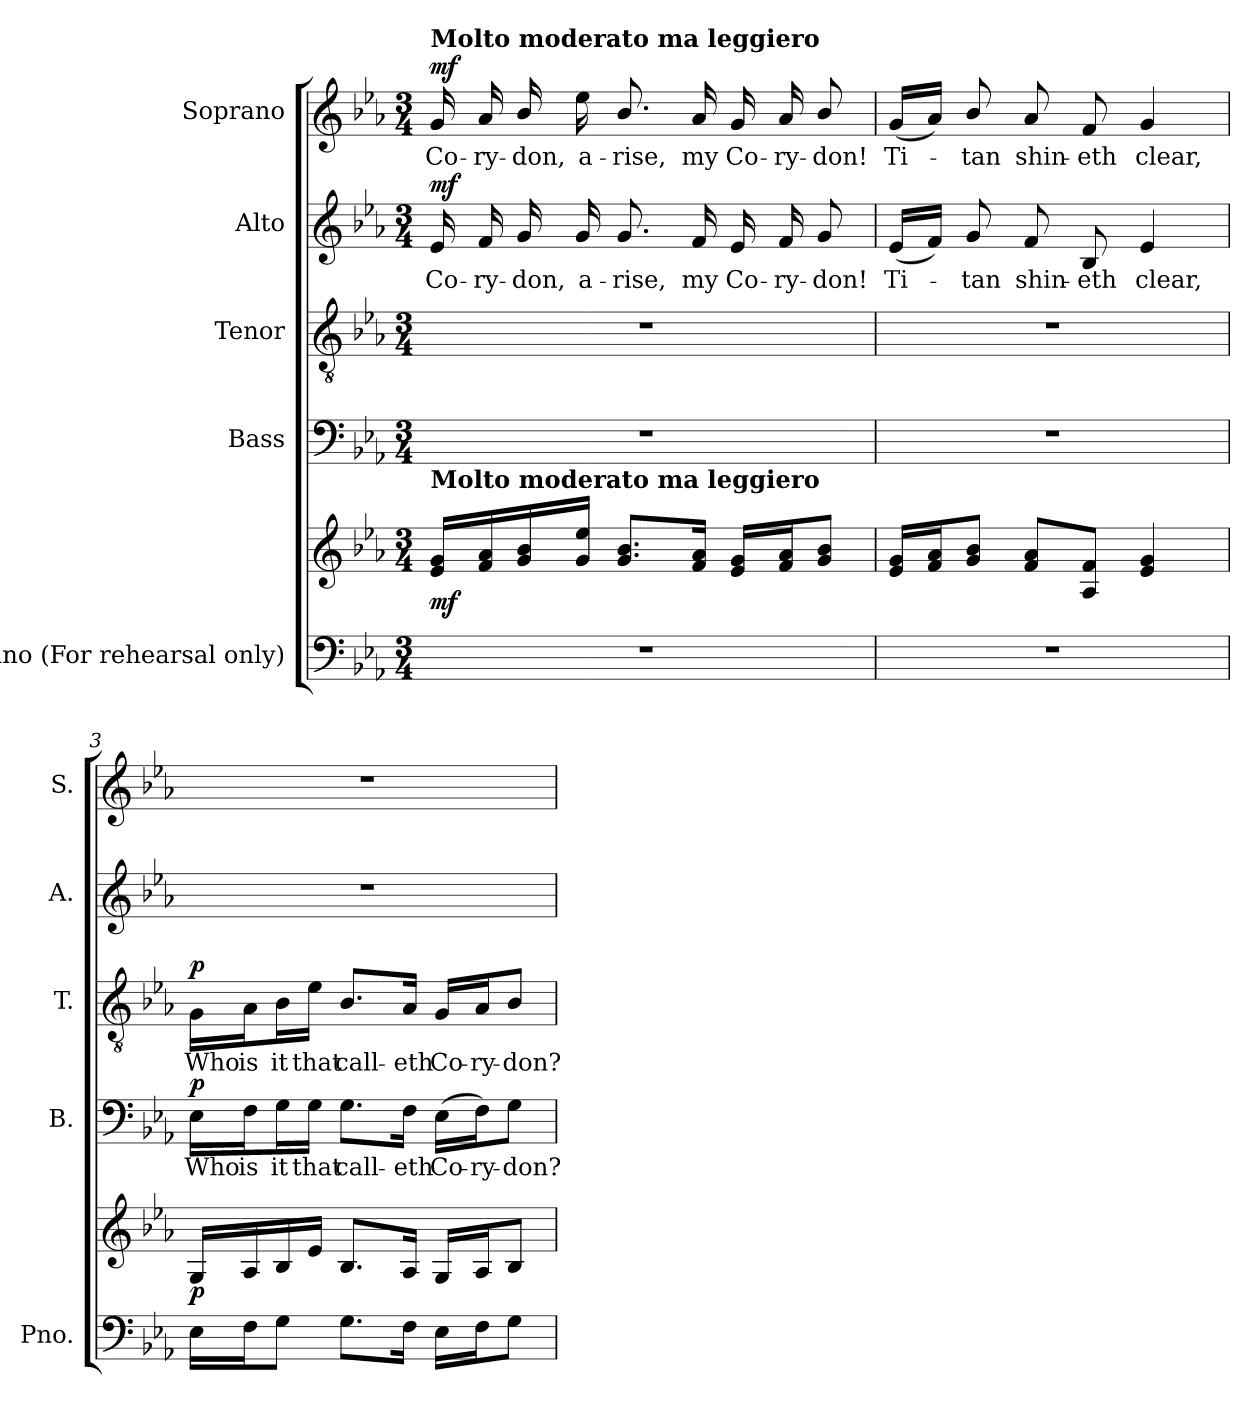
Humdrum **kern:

**kern	**kern	**dynam	**kern	**text	**dynam	**kern	**text	**dynam	**kern	**text	**dynam	**kern	**text	**dynam
*part5	*part5	*part5	*part4	*part4	*part4	*part3	*part3	*part3	*part2	*part2	*part2	*part1	*part1	*part1
*staff6	*staff5	*staff5/6	*staff4	*staff4	*staff4	*staff3	*staff3	*staff3	*staff2	*staff2	*staff2	*staff1	*staff1	*staff1
*I"Piano (For rehearsal only)	*	*	*I"Bass	*	*	*I"Tenor	*	*	*I"Alto	*	*	*I"Soprano	*	*
*I'Pno.	*	*	*I'B.	*	*	*I'T.	*	*	*I'A.	*	*	*I'S.	*	*
!!LO:PB:g=z
*clefF4	*clefG2	*	*clefF4	*	*	*clefGv2	*	*	*clefG2	*	*	*clefG2	*	*
*	*	*	*	*	*	*ITrd7c12	*	*	*	*	*	*	*	*
*k[b-e-a-]	*k[b-e-a-]	*	*k[b-e-a-]	*	*	*k[b-e-a-]	*	*	*k[b-e-a-]	*	*	*k[b-e-a-]	*	*
*E-:	*E-:	*	*E-:	*	*	*E-:	*	*	*E-:	*	*	*E-:	*	*
*M3/4	*M3/4	*	*M3/4	*	*	*M3/4	*	*	*M3/4	*	*	*M3/4	*	*
*MM100	*MM100	*	*MM100	*	*	*MM100	*	*	*MM100	*	*	*MM100	*	*
=1	=1	=1	=1	=1	=1	=1	=1	=1	=1	=1	=1	=1	=1	=1
!LO:N:vis=1	!	!	!LO:N:vis=1	!	!	!LO:N:vis=1	!	!	!	!	!	!	!	!
!	!	!	!	!	!	!	!	!	!	!LO:LY:b:color=#000000	!	!	!	!
!	!	!	!	!	!	!	!	!	!	!	!	!LO:TX:a:B:t=Molto moderato ma leggiero	!	!
!	!LO:TX:a:B:t=Molto moderato ma leggiero	!	!	!	!	!	!	!	!	!	!	!	!	!
!	!	!	!	!	!	!	!	!	!	!	!	!	!LO:LY:b:color=#000000	!
2.r	16e-i/ 16giLL	mf	2.r	.	.	2.r	.	.	16e-i/	Co-	mf	16gi/	Co-	mf
!	!	!	!	!	!	!	!	!	!	!LO:LY:b:color=#000000	!	!	!	!
!	!	!	!	!	!	!	!	!	!	!	!	!	!LO:LY:b:color=#000000	!
.	16fi/ 16a-i	.	.	.	.	.	.	.	16fi/	-ry-	.	16a-i/	-ry-	.
!	!	!	!	!	!	!	!	!	!	!LO:LY:b:color=#000000	!	!	!	!
!	!	!	!	!	!	!	!	!	!	!	!	!	!LO:LY:b:color=#000000	!
.	16gi/ 16b-i	.	.	.	.	.	.	.	16gi/	-don,	.	16b-i/	-don,	.
!	!	!	!	!	!	!	!	!	!	!LO:LY:b:color=#000000	!	!	!	!
!	!	!	!	!	!	!	!	!	!	!	!	!	!LO:LY:b:color=#000000	!
.	16gi/ 16ee-iJJ	.	.	.	.	.	.	.	16gi/	a-	.	16ee-i\	a-	.
!	!	!	!	!	!	!	!	!	!	!LO:LY:b:color=#000000	!	!	!	!
!	!	!	!	!	!	!	!	!	!	!	!	!	!LO:LY:b:color=#000000	!
.	8.gi/ 8.b-iL	.	.	.	.	.	.	.	8.gi/	-rise,	.	8.b-i/	-rise,	.
!	!	!	!	!	!	!	!	!	!	!LO:LY:b:color=#000000	!	!	!	!
!	!	!	!	!	!	!	!	!	!	!	!	!	!LO:LY:b:color=#000000	!
.	16fi/ 16a-iJk	.	.	.	.	.	.	.	16fi/	my	.	16a-i/	my	.
!	!	!	!	!	!	!	!	!	!	!LO:LY:b:color=#000000	!	!	!	!
*	*MM72	*	*	*	*	*	*	*	*	*	*	*MM72	*	*
!	!	!	!	!	!	!	!	!	!	!	!	!	!LO:LY:b:color=#000000	!
.	16e-i/ 16giLL	.	.	.	.	.	.	.	16e-i/	Co-	.	16gi/	Co-	.
!	!	!	!	!	!	!	!	!	!	!LO:LY:b:color=#000000	!	!	!	!
!	!	!	!	!	!	!	!	!	!	!	!	!	!LO:LY:b:color=#000000	!
.	16fi/ 16a-iJ	.	.	.	.	.	.	.	16fi/	-ry-	.	16a-i/	-ry-	.
!	!	!	!	!	!	!	!	!	!	!LO:LY:b:color=#000000	!	!	!	!
!	!	!	!	!	!	!	!	!	!	!	!	!	!LO:LY:b:color=#000000	!
.	8gi/ 8b-iJ	.	.	.	.	.	.	.	8gi/	-don!	.	8b-i/	-don!	.
=2	=2	=2	=2	=2	=2	=2	=2	=2	=2	=2	=2	=2	=2	=2
!LO:N:vis=1	!	!	!LO:N:vis=1	!	!	!LO:N:vis=1	!	!	!	!	!	!	!	!
!	!	!	!	!	!	!	!	!	!	!LO:LY:b:color=#000000	!	!	!	!
!	!	!	!	!	!	!	!	!	!	!	!	!	!LO:LY:b:color=#000000	!
2.r	16e-i/ 16giLL	.	2.r	.	.	2.r	.	.	(16e-i/LL	Ti-	.	(16gi/LL	Ti-	.
.	16fi/ 16a-iJ	.	.	.	.	.	.	.	16fi/JJ)	.	.	16a-i/JJ)	.	.
!	!	!	!	!	!	!	!	!	!	!LO:LY:b:color=#000000	!	!	!	!
!	!	!	!	!	!	!	!	!	!	!	!	!	!LO:LY:b:color=#000000	!
.	8gi/ 8b-iJ	.	.	.	.	.	.	.	8gi/	-tan	.	8b-i/	-tan	.
!	!	!	!	!	!	!	!	!	!	!LO:LY:b:color=#000000	!	!	!	!
!	!	!	!	!	!	!	!	!	!	!	!	!	!LO:LY:b:color=#000000	!
.	8fi/ 8a-iL	.	.	.	.	.	.	.	8fi/	shin-	.	8a-i/	shin-	.
!	!	!	!	!	!	!	!	!	!	!LO:LY:b:color=#000000	!	!	!	!
!	!	!	!	!	!	!	!	!	!	!	!	!	!LO:LY:b:color=#000000	!
.	8A-i/ 8fiJ	.	.	.	.	.	.	.	8B-i/	-eth	.	8fi/	-eth	.
!	!	!	!	!	!	!	!	!	!	!LO:LY:b:color=#000000	!	!	!	!
!	!	!	!	!	!	!	!	!	!	!	!	!	!LO:LY:b:color=#000000	!
.	4e-i/ 4gi	.	.	.	.	.	.	.	4e-i/	clear,	.	4gi/	clear,	.
=3	=3	=3	=3	=3	=3	=3	=3	=3	=3	=3	=3	=3	=3	=3
!	!	!	!	!LO:LY:b:color=#000000	!	!	!	!	!	!	!	!	!	!
!	!	!	!	!	!	!	!LO:LY:b:color=#000000	!	!LO:N:vis=1	!	!	!LO:N:vis=1	!	!
16E-i\LL	16Gi/LL	p	16E-i\LL	Who	p	16GGi\LL	Who	p	2.r	.	.	2.r	.	.
!	!	!	!	!LO:LY:b:color=#000000	!	!	!	!	!	!	!	!	!	!
!	!	!	!	!	!	!	!LO:LY:b:color=#000000	!	!	!	!	!	!	!
16Fi\J	16A-i/	.	16Fi\J	is	.	16AA-i\J	is	.	.	.	.	.	.	.
!	!	!	!	!LO:LY:b:color=#000000	!	!	!	!	!	!	!	!	!	!
!	!	!	!	!	!	!	!LO:LY:b:color=#000000	!	!	!	!	!	!	!
8Gi\J	16B-i/	.	16Gi\L	it	.	16BB-i\L	it	.	.	.	.	.	.	.
!	!	!	!	!LO:LY:b:color=#000000	!	!	!	!	!	!	!	!	!	!
!	!	!	!	!	!	!	!LO:LY:b:color=#000000	!	!	!	!	!	!	!
.	16e-i/JJ	.	16Gi\JJ	that	.	16E-i\JJ	that	.	.	.	.	.	.	.
!	!	!	!	!LO:LY:b:color=#000000	!	!	!	!	!	!	!	!	!	!
!	!	!	!	!	!	!	!LO:LY:b:color=#000000	!	!	!	!	!	!	!
8.Gi\L	8.B-i/L	.	8.Gi\L	call-	.	8.BB-i/L	call-	.	.	.	.	.	.	.
!	!	!	!	!LO:LY:b:color=#000000	!	!	!	!	!	!	!	!	!	!
!	!	!	!	!	!	!	!LO:LY:b:color=#000000	!	!	!	!	!	!	!
16Fi\Jk	16A-i/Jk	.	16Fi\Jk	-eth	.	16AA-i/Jk	-eth	.	.	.	.	.	.	.
!	!	!	!	!LO:LY:b:color=#000000	!	!	!	!	!	!	!	!	!	!
!	!	!	!	!	!	!	!LO:LY:b:color=#000000	!	!	!	!	!	!	!
16E-i\LL	16Gi/LL	.	(16E-i\LL	Co-	.	16GGi/LL	Co-	.	.	.	.	.	.	.
!	!	!	!	!LO:LY:b:color=#000000	!	!	!	!	!	!	!	!	!	!
!	!	!	!	!	!	!	!LO:LY:b:color=#000000	!	!	!	!	!	!	!
16Fi\J	16A-i/J	.	16Fi\J)	-ry-	.	16AA-i/J	-ry-	.	.	.	.	.	.	.
!	!	!	!	!LO:LY:b:color=#000000	!	!	!	!	!	!	!	!	!	!
!	!	!	!	!	!	!	!LO:LY:b:color=#000000	!	!	!	!	!	!	!
8Gi\J	8B-i/J	.	8Gi\J	-don?	.	8BB-i/J	-don?	.	.	.	.	.	.	.
=	=	=	=	=	=	=	=	=	=	=	=	=	=	=
*-	*-	*-	*-	*-	*-	*-	*-	*-	*-	*-	*-	*-	*-	*-
